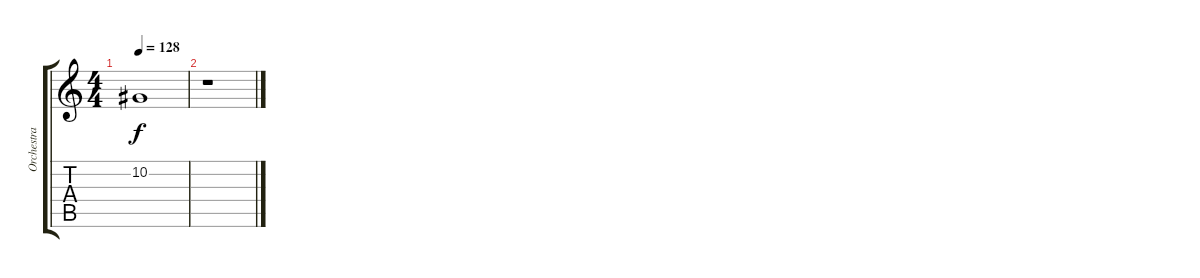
\track ("Orchestra [Pt.1]" "Orchestra ") {instrument stringensemble1}
\staff {score tabs}
\tuning (Eb4 Bb3 Gb3 Db3 Ab2 Eb2) {hide}
\ts (4 4)
\tempo 128
\clef g2
\ks c
10.2.1{dy f} |
r.1
